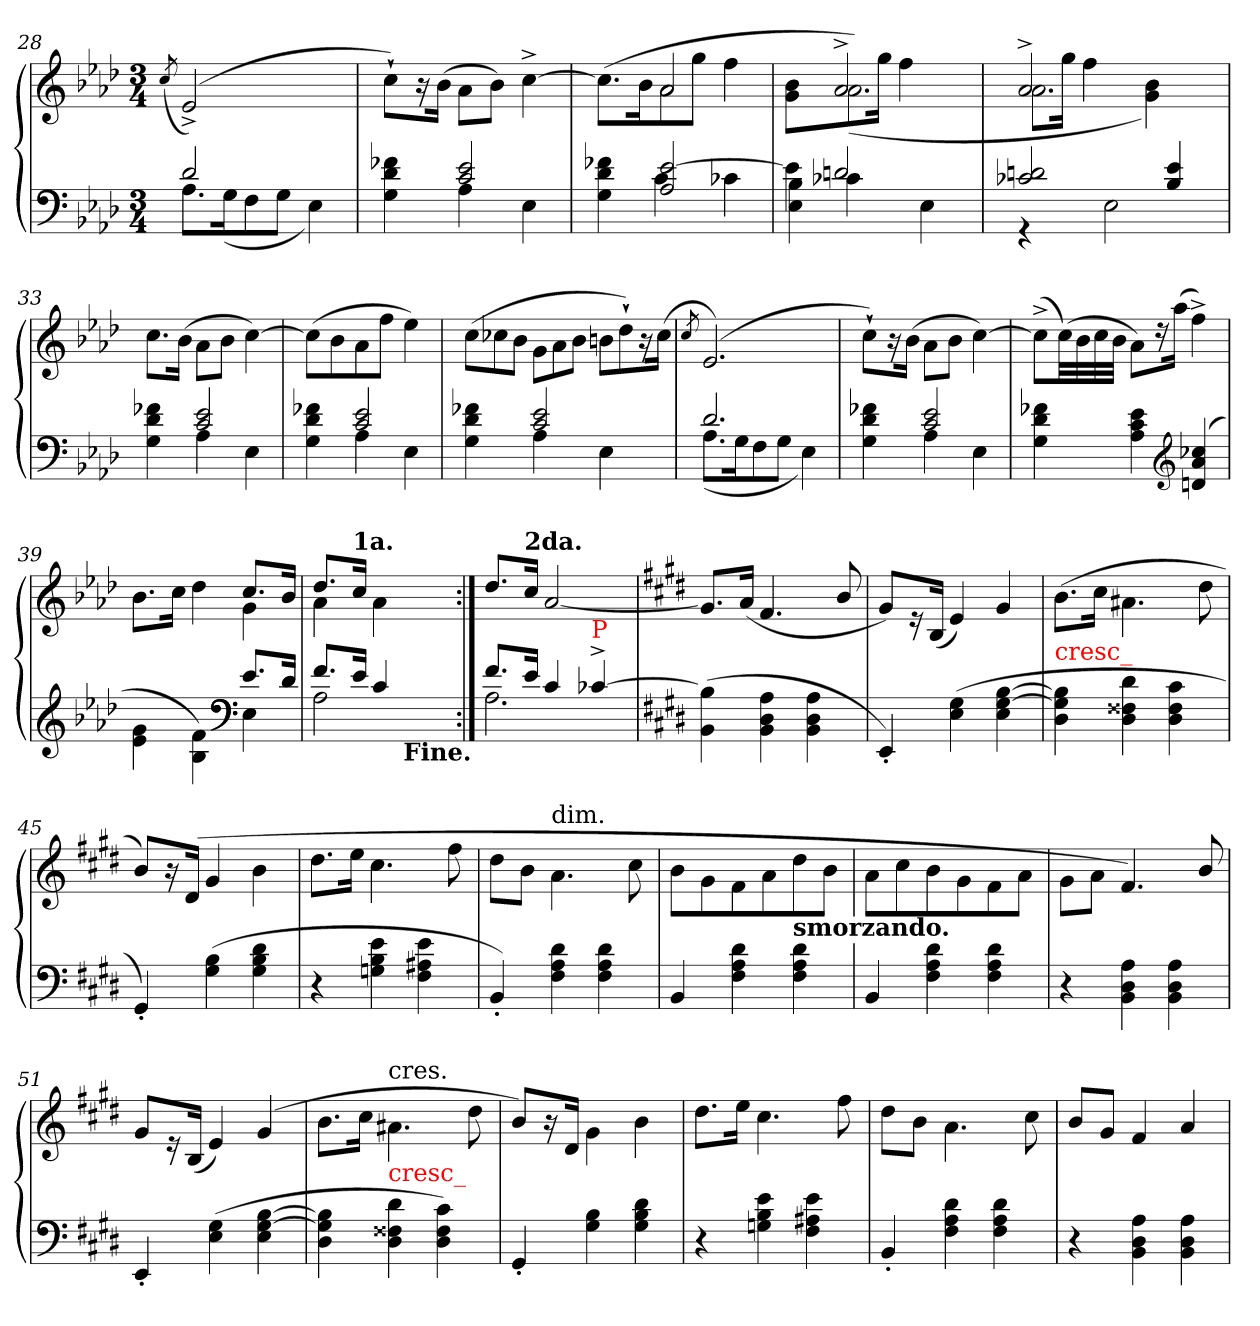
**kern	**kern
*part1	*part1
*staff2	*staff1
*clefF4	*clefG2
*k[b-e-a-d-]	*k[b-e-a-d-]
*A-:	*A-:
*M3/4	*M3/4
=28	=28
.	(<8qcc/
*^	*
2d-	8.A-L	(<2e-^)
.	(>16Gk	.
.	8F	.
.	8GJ	.
4ryy	4E-)	4ryy
=29	=29	=29
4ryy	4f-X 4d- 4G	8cc`\L)
.	.	16r
.	.	(>16b-Jk
2e- 2c	4A-	8a-\L
.	.	8b-J)
.	4E-	[4cc^<
=30	=30	=30
*	*	*^
4ryy	4f-X 4d- 4G	4ryy	(>8.ccL]
.	.	.	16b-Jk
!	!	!	!LO:N:vis=2
[2e- 2A-	4c	2a-	8a-
.	.	.	8ggJ
.	4c-X	.	4ff
=31	=31	=31	=31
4e-\]	4B- 4E-	4ryy	4b-\ 4g\
!	!	!	!LO:N:vis=2.
2dn	4c-X	2a-^	(>8a-)
.	.	.	16ggJJ
.	.	.	4ff
.	4E-	.	.
.	.	.	16ryy
=32	=32	=32	=32
!	!	!	!LO:N:vis=2.
2dn 2c-X	4r	2a-^	8a-
.	.	.	16ggJJ
.	.	.	4ff
.	2E-	.	.
.	.	.	4b-\ 4g\)
4e- 4B-	.	4ryy	.
.	.	.	16ryy
*	*	*v	*v
=33	=33	=33
4ryy	4f-X 4d- 4G	8.ccL
.	.	(>16b-Jk
2e- 2c	4A-	8a-\L
.	.	8b-J
.	4E-	[4cc)
=34	=34	=34
4ryy	4f-X 4d- 4G	(>8ccL]
.	.	8b-
2e- 2c	4A-	8a-
.	.	8ffJ
.	4E-	4ee-)
=35	=35	=35
*	*	*Xtuplet
4ryy	4f-X 4d- 4G	(>12ccL
.	.	12cc-X
.	.	12b-J
2e- 2c	4A-	12g\L
.	.	12a-
.	.	12b-J
.	4E-	12bnL
.	.	12dd-`)
.	.	24r
.	.	(>24cc-\Jk
=36	=36	=36
.	.	8qcc/
2.d-	(>8.A-L	(<2.e-)
.	16Gk	.
.	8F	.
.	8GJ	.
.	4E-)	.
=37	=37	=37
4ryy	4f-X 4d- 4G	8cc`\L)
.	.	16r
.	.	(>16b-Jk
2e- 2c	4A-	8a-\L
.	.	8b-J
.	4E-	[4cc)
*v	*v	*
=38	=38
4f-X 4d- 4G	(>8cc^<L]
.	(>32ccLL)
.	32b-
.	32cc
.	32b-JJJ
4e- 4c 4A-	8a-L)
.	16r
.	(>16aa-Jk
*clefG2	*
(<4cc-X 4a- 4dn	4ff^<)
=39	=39
*^	*^
2ryy	4g\ 4e-\	2ryy	8.b-L)
.	.	.	16ccJk
.	4f\ 4B-\)	.	4dd-
*clefF4	*	*	*
4E-\	8.e-/L	8.ccL	4g
.	16d-Jk	(>16b-Jk	.
=40	=40	=40	=40
*	*^	*	*
8.fL	2A-	4.ryy	8.dd-L	4a-
!	!	!	!LO:TX:a:B:t=1a.	!
16e-Jk	.	.	16ccJk	.
4c	.	.	4a-\	4ryy
!	!	!LO:TX:b:B:t=Fine.	!	!
.	.	4ryy	.	.
8ryy	8ryy	.	8ryy	8ryy
*	*v	*v	*	*
*	*	*v	*v
=41:|!	=41:|!	=41:|!
8.fL	2.A-	8.dd-/L
!	!	!LO:TX:a:B:t=2da.
16e-Jk	.	16ccJk
4c	.	[2a-
!LO:TX:a:color=red:t=P	!	!
[4c-X^	.	.
*v	*v	*
=42	=42
*k[f#c#g#d#]	*k[f#c#g#d#]
(>4B] 4BB	8.g#L]
.	(<16aJk
4A 4D# 4BB	4.f#
4A 4D# 4BB	.
.	8b/
=43	=43
4EE')	8g#L)
.	16r
.	(<16BJk
(>4G# 4E	4e)
[4B [4G# 4E	4g#
=44	=44
!LO:TX:a:color=red:t=cresc_	!
4B] 4G#] 4D#	(8.bL
.	16cc#Jk
4d# 4F##X 4D#	4.a#X\
4c# 4F## 4D#	.
.	8dd#
=45	=45
4GG#')	8bL)
.	16r
.	(>16d#Jk
(>4B 4G#	4g#
4d# 4B 4G#	4b
=46	=46
4r	8.dd#L
.	16eeJk
4e 4B 4Gn	4.cc#
4e 4A#X 4F#	.
.	8ff#
=47	=47
4BB')	8dd#L
.	8bJ
!	!LO:TX:a:t=dim.
4d# 4A 4F#	4.a\
4d# 4A 4F#	.
.	8cc#
=48	=48
4BB	8b\L
.	8g#
4d# 4A 4F#	8f#
.	8a
!	!LO:TX:b:B:t=smorzando.
4d# 4A 4F#	8dd#
.	8bJ
=49	=49
4BB	8a\L
.	8cc#
4d# 4A 4F#	8b
.	8g#
4d# 4A 4F#	8f#
.	8aJ
=50	=50
4r	8g#\L
.	8aJ
4A 4D# 4BB	4.f#)
4A 4D# 4BB	.
.	8b/
=51	=51
4EE'	8g#L
.	16r
.	(<16BJk
(>4G# 4E	4e)
[4B [4G# 4E	(>4g#
=52	=52
4B] 4G#] 4D#	8.bL
.	16cc#Jk
!	!LO:TX:a:t=cres.
!LO:TX:a:color=red:t=cresc_	!
4d# 4F##X 4D#	4.a#X\
4c# 4F## 4D#)	.
.	8dd#
=53	=53
4GG#'	8bL)
.	16r
.	16d#Jk
4B 4G#	4g#\
4d# 4B 4G#	4b
=54	=54
4r	8.dd#L
.	16eeJk
4e 4B 4Gn	4.cc#
4e 4A#X 4F#	.
.	8ff#
=55	=55
4BB'	8dd#L
.	8bJ
4d# 4A 4F#	4.a\
4d# 4A 4F#	.
.	8cc#
=56	=56
4r	8bL
.	8g#J
4A 4D# 4BB	4f#
4A 4D# 4BB	4a
=	=
*-	*-
